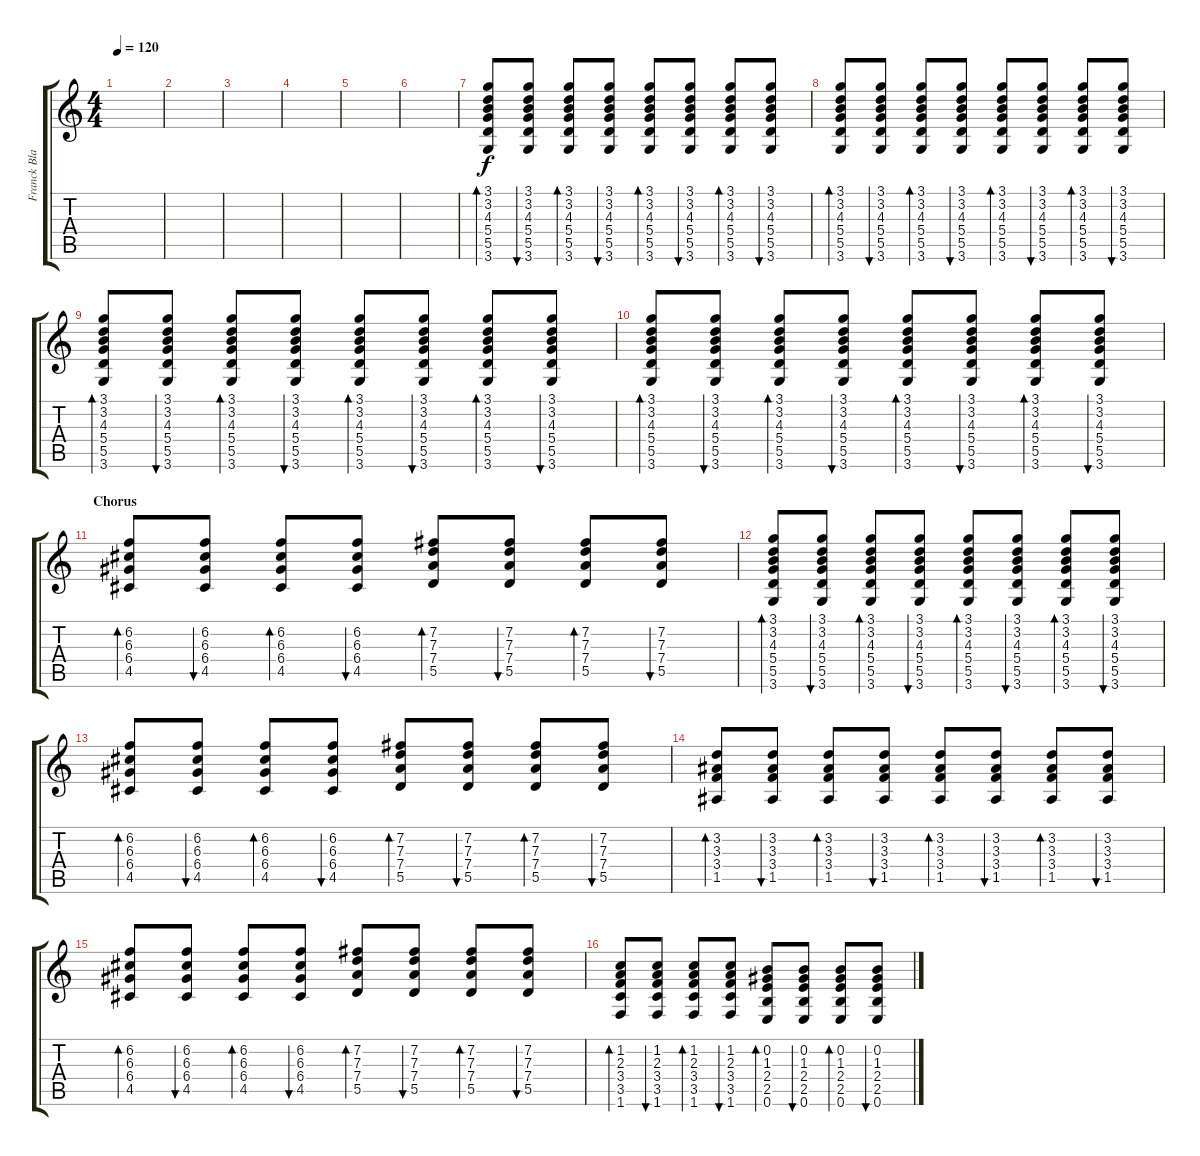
\track ("Franck Black" "Franck Bla") {instrument acousticguitarsteel}
\staff {score tabs}
\tuning (E4 B3 G3 D3 A2 E2) {hide}
\ts (4 4)
\tempo 120
\clef g2
\ks c
|
|
|
|
|
|
(3.1 3.2 4.3 5.4 5.5 3.6).8{bd 60} (3.1 3.2 4.3 5.4 5.5 3.6).8{bu 60} (3.1 3.2 4.3 5.4 5.5 3.6).8{bd 60} (3.1 3.2 4.3 5.4 5.5 3.6).8{bu 60} (3.1 3.2 4.3 5.4 5.5 3.6).8{bd 60} (3.1 3.2 4.3 5.4 5.5 3.6).8{bu 60} (3.1 3.2 4.3 5.4 5.5 3.6).8{bd 60} (3.1 3.2 4.3 5.4 5.5 3.6).8{bu 60} |
(3.1 3.2 4.3 5.4 5.5 3.6).8{bd 60} (3.1 3.2 4.3 5.4 5.5 3.6).8{bu 60} (3.1 3.2 4.3 5.4 5.5 3.6).8{bd 60} (3.1 3.2 4.3 5.4 5.5 3.6).8{bu 60} (3.1 3.2 4.3 5.4 5.5 3.6).8{bd 60} (3.1 3.2 4.3 5.4 5.5 3.6).8{bu 60} (3.1 3.2 4.3 5.4 5.5 3.6).8{bd 60} (3.1 3.2 4.3 5.4 5.5 3.6).8{bu 60} |
(3.1 3.2 4.3 5.4 5.5 3.6).8{bd 60} (3.1 3.2 4.3 5.4 5.5 3.6).8{bu 60} (3.1 3.2 4.3 5.4 5.5 3.6).8{bd 60} (3.1 3.2 4.3 5.4 5.5 3.6).8{bu 60} (3.1 3.2 4.3 5.4 5.5 3.6).8{bd 60} (3.1 3.2 4.3 5.4 5.5 3.6).8{bu 60} (3.1 3.2 4.3 5.4 5.5 3.6).8{bd 60} (3.1 3.2 4.3 5.4 5.5 3.6).8{bu 60} |
(3.1 3.2 4.3 5.4 5.5 3.6).8{bd 60} (3.1 3.2 4.3 5.4 5.5 3.6).8{bu 60} (3.1 3.2 4.3 5.4 5.5 3.6).8{bd 60} (3.1 3.2 4.3 5.4 5.5 3.6).8{bu 60} (3.1 3.2 4.3 5.4 5.5 3.6).8{bd 60} (3.1 3.2 4.3 5.4 5.5 3.6).8{bu 60} (3.1 3.2 4.3 5.4 5.5 3.6).8{bd 60} (3.1 3.2 4.3 5.4 5.5 3.6).8{bu 60} |
\section ("" "Chorus")
(6.2 6.3 6.4 4.5).8{bd 60} (6.2 6.3 6.4 4.5).8{bu 60} (6.2 6.3 6.4 4.5).8{bd 60} (6.2 6.3 6.4 4.5).8{bu 60} (7.2 7.3 7.4 5.5).8{bd 60} (7.2 7.3 7.4 5.5).8{bu 60} (7.2 7.3 7.4 5.5).8{bd 60} (7.2 7.3 7.4 5.5).8{bu 60} |
(3.1 3.2 4.3 5.4 5.5 3.6).8{bd 60} (3.1 3.2 4.3 5.4 5.5 3.6).8{bu 60} (3.1 3.2 4.3 5.4 5.5 3.6).8{bd 60} (3.1 3.2 4.3 5.4 5.5 3.6).8{bu 60} (3.1 3.2 4.3 5.4 5.5 3.6).8{bd 60} (3.1 3.2 4.3 5.4 5.5 3.6).8{bu 60} (3.1 3.2 4.3 5.4 5.5 3.6).8{bd 60} (3.1 3.2 4.3 5.4 5.5 3.6).8{bu 60} |
(6.2 6.3 6.4 4.5).8{bd 60} (6.2 6.3 6.4 4.5).8{bu 60} (6.2 6.3 6.4 4.5).8{bd 60} (6.2 6.3 6.4 4.5).8{bu 60} (7.2 7.3 7.4 5.5).8{bd 60} (7.2 7.3 7.4 5.5).8{bu 60} (7.2 7.3 7.4 5.5).8{bd 60} (7.2 7.3 7.4 5.5).8{bu 60} |
(3.2 3.3 3.4 1.5).8{bd 60} (3.2 3.3 3.4 1.5).8{bu 60} (3.2 3.3 3.4 1.5).8{bd 60} (3.2 3.3 3.4 1.5).8{bu 60} (3.2 3.3 3.4 1.5).8{bd 60} (3.2 3.3 3.4 1.5).8{bu 60} (3.2 3.3 3.4 1.5).8{bd 60} (3.2 3.3 3.4 1.5).8{bu 60} |
(6.2 6.3 6.4 4.5).8{bd 60} (6.2 6.3 6.4 4.5).8{bu 60} (6.2 6.3 6.4 4.5).8{bd 60} (6.2 6.3 6.4 4.5).8{bu 60} (7.2 7.3 7.4 5.5).8{bd 60} (7.2 7.3 7.4 5.5).8{bu 60} (7.2 7.3 7.4 5.5).8{bd 60} (7.2 7.3 7.4 5.5).8{bu 60} |
(1.2 2.3 3.4 3.5 1.6).8{bd 60} (1.2 2.3 3.4 3.5 1.6).8{bu 60} (1.2 2.3 3.4 3.5 1.6).8{bd 60} (1.2 2.3 3.4 3.5 1.6).8{bu 60} (0.2 1.3 2.4 2.5 0.6).8{bd 60} (0.2 1.3 2.4 2.5 0.6).8{bu 60} (0.2 1.3 2.4 2.5 0.6).8{bd 60} (0.2 1.3 2.4 2.5 0.6).8{bu 60}
